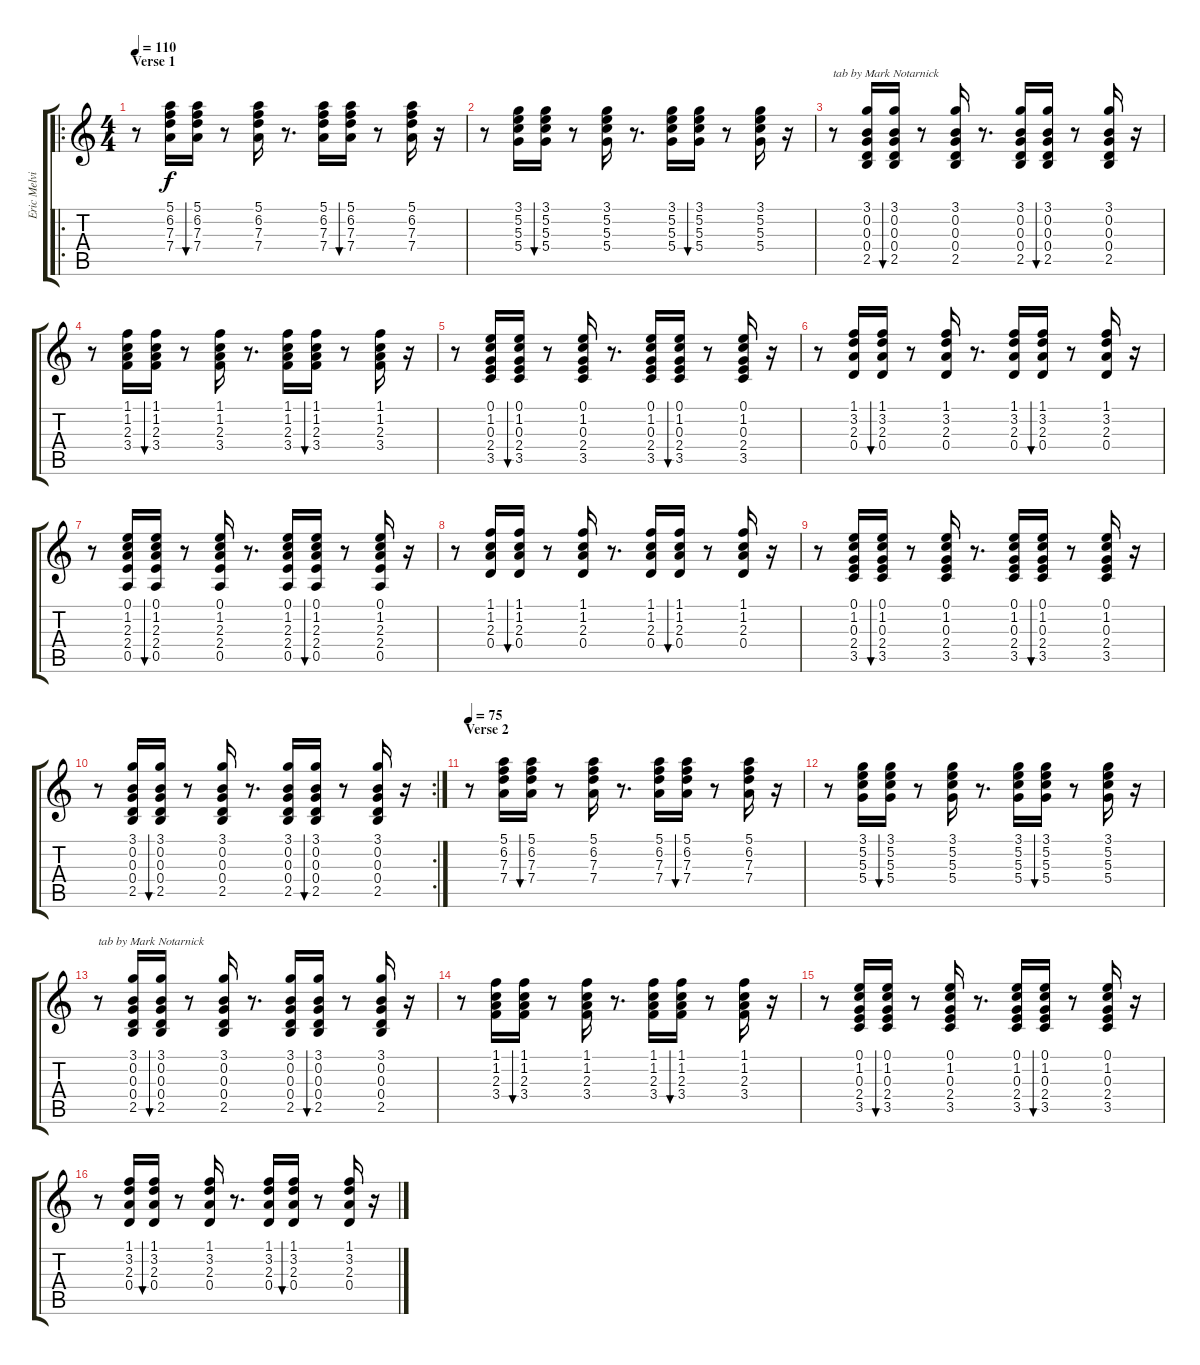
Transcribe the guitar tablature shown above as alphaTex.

\track ("Eric Melvin" "Eric Melvi") {instrument overdrivenguitar}
\staff {score tabs}
\tuning (E4 B3 G3 D3 A2 E2) {hide}
\ro
\ts (4 4)
\section ("" "Verse 1")
\tempo 110
\tempo 75
\tempo 110
\clef g2
\ks c
r.8{dy f instrument electricguitarclean} (5.1 6.2 7.3 7.4).16 (5.1 6.2 7.3 7.4).16{bu 60} r.8 (5.1 6.2 7.3 7.4).16 r.8{d} (5.1 6.2 7.3 7.4).16 (5.1 6.2 7.3 7.4).16{bu 60} r.8 (5.1 6.2 7.3 7.4).16 r.16 |
r.8 (3.1 5.2 5.3 5.4).16 (3.1 5.2 5.3 5.4).16{bu 60} r.8 (3.1 5.2 5.3 5.4).16 r.8{d} (3.1 5.2 5.3 5.4).16 (3.1 5.2 5.3 5.4).16{bu 60} r.8 (3.1 5.2 5.3 5.4).16 r.16 |
r.8{txt "tab by Mark Notarnick"} (3.1 0.2 0.3 0.4 2.5).16 (3.1 0.2 0.3 0.4 2.5).16{bu 60} r.8 (3.1 0.2 0.3 0.4 2.5).16 r.8{d} (3.1 0.2 0.3 0.4 2.5).16 (3.1 0.2 0.3 0.4 2.5).16{bu 60} r.8 (3.1 0.2 0.3 0.4 2.5).16 r.16 |
r.8 (1.1 1.2 2.3 3.4).16 (1.1 1.2 2.3 3.4).16{bu 60} r.8 (1.1 1.2 2.3 3.4).16 r.8{d} (1.1 1.2 2.3 3.4).16 (1.1 1.2 2.3 3.4).16{bu 60} r.8 (1.1 1.2 2.3 3.4).16 r.16 |
r.8 (0.1 1.2 0.3 2.4 3.5).16 (0.1 1.2 0.3 2.4 3.5).16{bu 60} r.8 (0.1 1.2 0.3 2.4 3.5).16 r.8{d} (0.1 1.2 0.3 2.4 3.5).16 (0.1 1.2 0.3 2.4 3.5).16{bu 60} r.8 (0.1 1.2 0.3 2.4 3.5).16 r.16 |
r.8 (1.1 3.2 2.3 0.4).16 (1.1 3.2 2.3 0.4).16{bu 60} r.8 (1.1 3.2 2.3 0.4).16 r.8{d} (1.1 3.2 2.3 0.4).16 (1.1 3.2 2.3 0.4).16{bu 60} r.8 (1.1 3.2 2.3 0.4).16 r.16 |
r.8 (0.1 1.2 2.3 2.4 0.5).16 (0.1 1.2 2.3 2.4 0.5).16{bu 60} r.8 (0.1 1.2 2.3 2.4 0.5).16 r.8{d} (0.1 1.2 2.3 2.4 0.5).16 (0.1 1.2 2.3 2.4 0.5).16{bu 60} r.8 (0.1 1.2 2.3 2.4 0.5).16 r.16 |
r.8 (1.1 1.2 2.3 0.4).16 (1.1 1.2 2.3 0.4).16{bu 60} r.8 (1.1 1.2 2.3 0.4).16 r.8{d} (1.1 1.2 2.3 0.4).16 (1.1 1.2 2.3 0.4).16{bu 60} r.8 (1.1 1.2 2.3 0.4).16 r.16 |
r.8 (0.1 1.2 0.3 2.4 3.5).16 (0.1 1.2 0.3 2.4 3.5).16{bu 60} r.8 (0.1 1.2 0.3 2.4 3.5).16 r.8{d} (0.1 1.2 0.3 2.4 3.5).16 (0.1 1.2 0.3 2.4 3.5).16{bu 60} r.8 (0.1 1.2 0.3 2.4 3.5).16 r.16 |
\rc 2
r.8 (3.1 0.2 0.3 0.4 2.5).16 (3.1 0.2 0.3 0.4 2.5).16{bu 60} r.8 (3.1 0.2 0.3 0.4 2.5).16 r.8{d} (3.1 0.2 0.3 0.4 2.5).16 (3.1 0.2 0.3 0.4 2.5).16{bu 60} r.8 (3.1 0.2 0.3 0.4 2.5).16 r.16 |
\section ("" "Verse 2")
\tempo 75
r.8{instrument electricguitarclean} (5.1 6.2 7.3 7.4).16 (5.1 6.2 7.3 7.4).16{bu 60} r.8 (5.1 6.2 7.3 7.4).16 r.8{d} (5.1 6.2 7.3 7.4).16 (5.1 6.2 7.3 7.4).16{bu 60} r.8 (5.1 6.2 7.3 7.4).16 r.16 |
r.8 (3.1 5.2 5.3 5.4).16 (3.1 5.2 5.3 5.4).16{bu 60} r.8 (3.1 5.2 5.3 5.4).16 r.8{d} (3.1 5.2 5.3 5.4).16 (3.1 5.2 5.3 5.4).16{bu 60} r.8 (3.1 5.2 5.3 5.4).16 r.16 |
r.8{txt "tab by Mark Notarnick"} (3.1 0.2 0.3 0.4 2.5).16 (3.1 0.2 0.3 0.4 2.5).16{bu 60} r.8 (3.1 0.2 0.3 0.4 2.5).16 r.8{d} (3.1 0.2 0.3 0.4 2.5).16 (3.1 0.2 0.3 0.4 2.5).16{bu 60} r.8 (3.1 0.2 0.3 0.4 2.5).16 r.16 |
r.8 (1.1 1.2 2.3 3.4).16 (1.1 1.2 2.3 3.4).16{bu 60} r.8 (1.1 1.2 2.3 3.4).16 r.8{d} (1.1 1.2 2.3 3.4).16 (1.1 1.2 2.3 3.4).16{bu 60} r.8 (1.1 1.2 2.3 3.4).16 r.16 |
r.8 (0.1 1.2 0.3 2.4 3.5).16 (0.1 1.2 0.3 2.4 3.5).16{bu 60} r.8 (0.1 1.2 0.3 2.4 3.5).16 r.8{d} (0.1 1.2 0.3 2.4 3.5).16 (0.1 1.2 0.3 2.4 3.5).16{bu 60} r.8 (0.1 1.2 0.3 2.4 3.5).16 r.16 |
r.8 (1.1 3.2 2.3 0.4).16 (1.1 3.2 2.3 0.4).16{bu 60} r.8 (1.1 3.2 2.3 0.4).16 r.8{d} (1.1 3.2 2.3 0.4).16 (1.1 3.2 2.3 0.4).16{bu 60} r.8 (1.1 3.2 2.3 0.4).16 r.16
